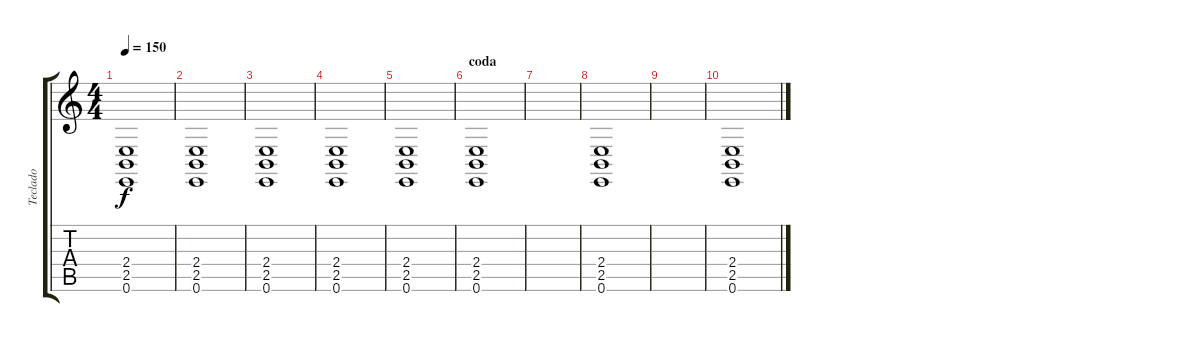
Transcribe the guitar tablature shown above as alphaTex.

\track ("Teclado" "Teclado") {instrument drawbarorgan}
\staff {score tabs}
\tuning (E4 B3 G3 D3 A2 E2) {hide}
\ts (4 4)
\tempo 150
\clef g2
\ks c
(2.4 2.5 0.6).1{dy f} |
(2.4 2.5 0.6).1 |
(2.4 2.5 0.6).1 |
(2.4 2.5 0.6).1 |
(2.4 2.5 0.6).1 |
\section ("" "coda")
(2.4 2.5 0.6).1 |
|
(2.4 2.5 0.6).1 |
|
(2.4 2.5 0.6).1
